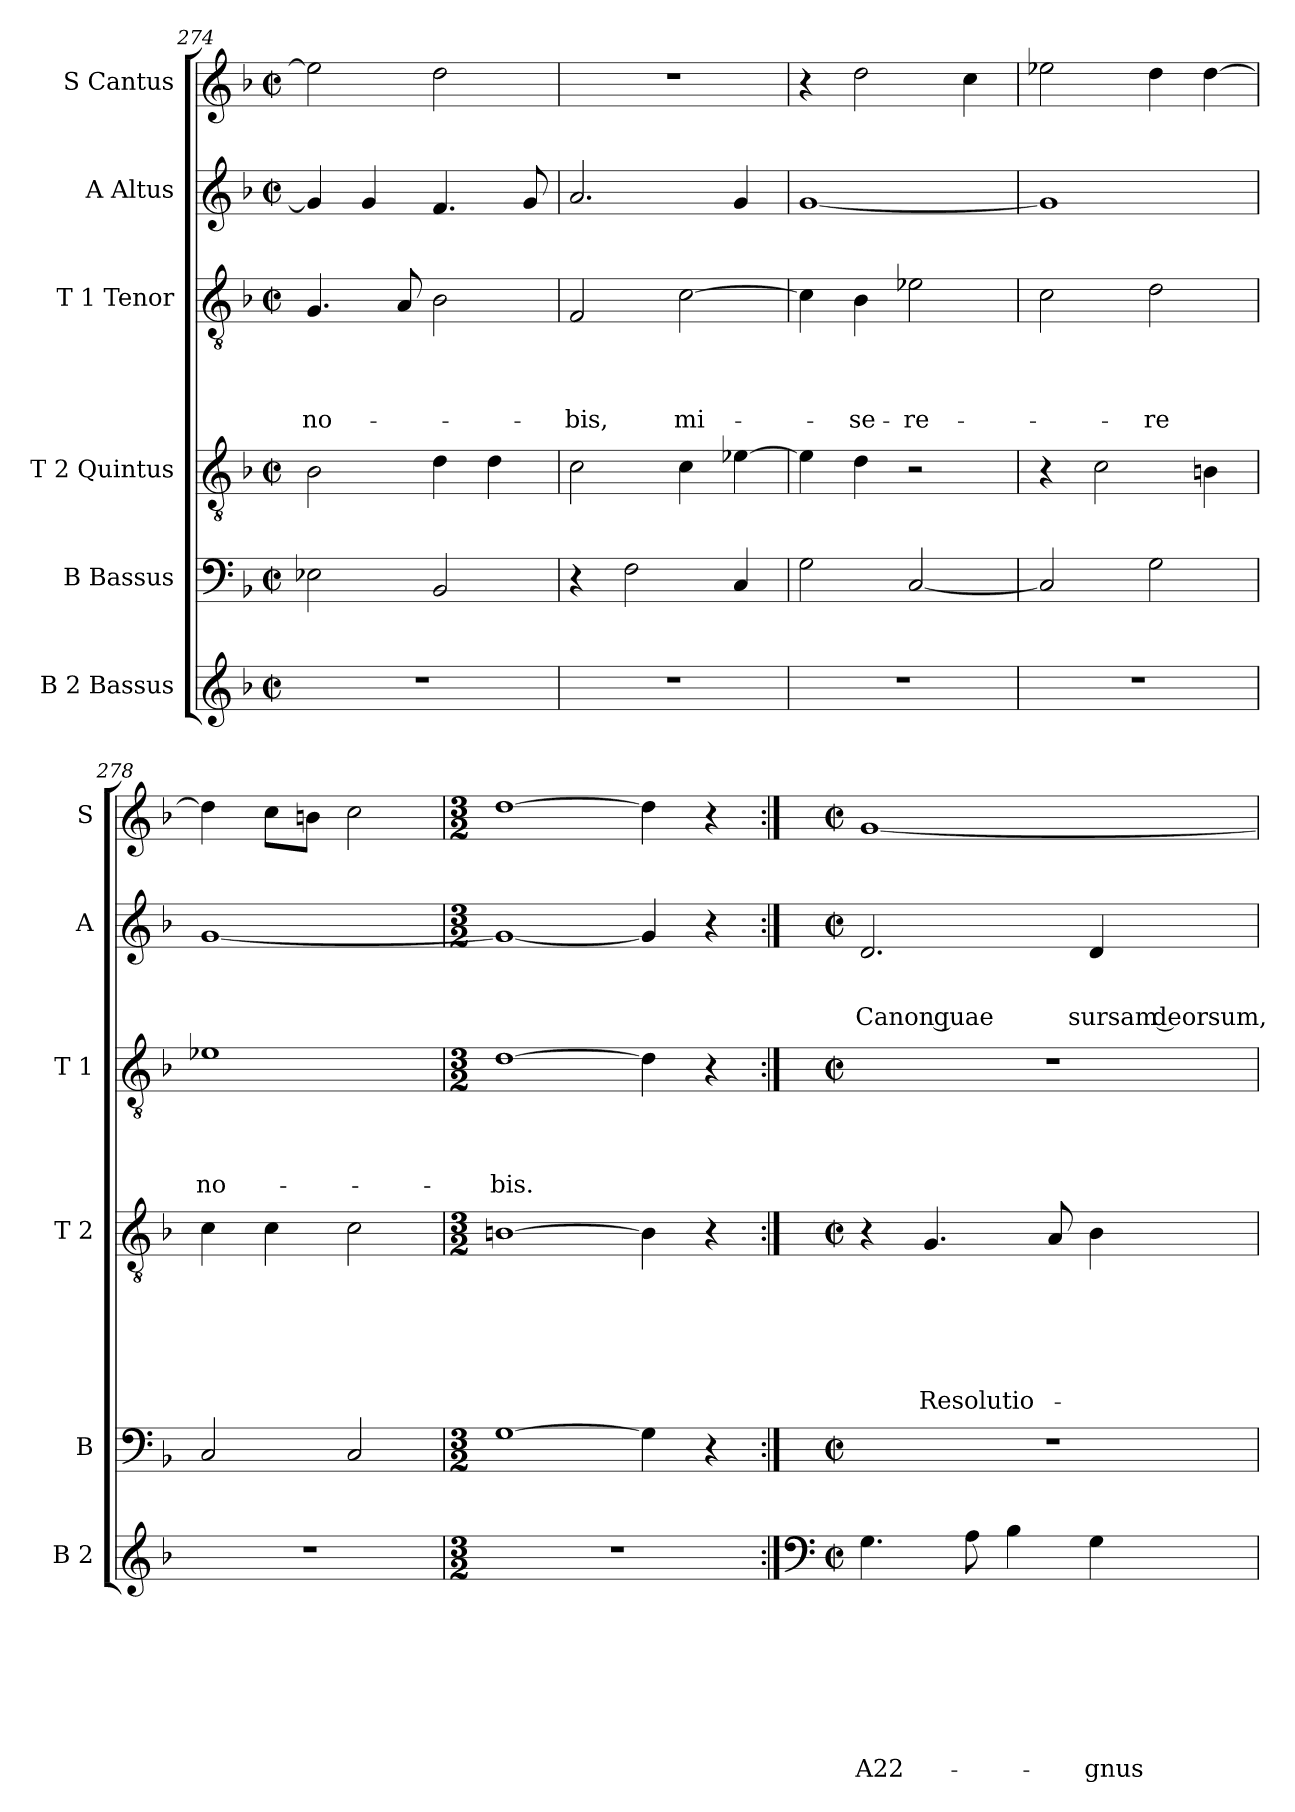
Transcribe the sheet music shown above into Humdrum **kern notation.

**kern	**text	**text	**text	**text	**text	**text	**text	**text	**kern	**kern	**text	**text	**text	**text	**text	**text	**kern	**text	**text	**text	**text	**kern	**text	**text	**text	**kern
*part6	*part6	*part6	*part6	*part6	*part6	*part6	*part6	*part6	*part5	*part4	*part4	*part4	*part4	*part4	*part4	*part4	*part3	*part3	*part3	*part3	*part3	*part2	*part2	*part2	*part2	*part1
*staff6	*staff6	*staff6	*staff6	*staff6	*staff6	*staff6	*staff6	*staff6	*staff5	*staff4	*staff4	*staff4	*staff4	*staff4	*staff4	*staff4	*staff3	*staff3	*staff3	*staff3	*staff3	*staff2	*staff2	*staff2	*staff2	*staff1
*I"B 2 Bassus	*	*	*	*	*	*	*	*	*I"B Bassus	*I"T 2 Quintus	*	*	*	*	*	*	*I"T 1 Tenor	*	*	*	*	*I"A Altus	*	*	*	*I"S Cantus
*I'B 2	*	*	*	*	*	*	*	*	*I'B	*I'T 2	*	*	*	*	*	*	*I'T 1	*	*	*	*	*I'A	*	*	*	*I'S
!!LO:LB:g=z
*clefG2	*	*	*	*	*	*	*	*	*clefF4	*clefGv2	*	*	*	*	*	*	*clefGv2	*	*	*	*	*clefG2	*	*	*	*clefG2
*k[b-]	*	*	*	*	*	*	*	*	*k[b-]	*k[b-]	*	*	*	*	*	*	*k[b-]	*	*	*	*	*k[b-]	*	*	*	*k[b-]
*F:	*	*	*	*	*	*	*	*	*F:	*F:	*	*	*	*	*	*	*F:	*	*	*	*	*F:	*	*	*	*F:
*M2/2	*	*	*	*	*	*	*	*	*M2/2	*M2/2	*	*	*	*	*	*	*M2/2	*	*	*	*	*M2/2	*	*	*	*M2/2
*met(c|)	*	*	*	*	*	*	*	*	*met(c|)	*met(c|)	*	*	*	*	*	*	*met(c|)	*	*	*	*	*met(c|)	*	*	*	*met(c|)
=274	=274	=274	=274	=274	=274	=274	=274	=274	=274	=274	=274	=274	=274	=274	=274	=274	=274	=274	=274	=274	=274	=274	=274	=274	=274	=274
!	!	!	!	!	!	!	!	!	!	!	!	!	!	!	!	!	!	!	!	!	!LO:LY:b	!	!	!	!	!
1r	.	.	.	.	.	.	.	.	2E-X\	2B-\	.	.	.	.	.	.	4.G/	.	.	.	no-	4g/]	.	.	.	2ee-\]
.	.	.	.	.	.	.	.	.	.	.	.	.	.	.	.	.	.	.	.	.	.	4g/	.	.	.	.
.	.	.	.	.	.	.	.	.	.	.	.	.	.	.	.	.	8A/	.	.	.	.	.	.	.	.	.
.	.	.	.	.	.	.	.	.	2BB-/	4d\	.	.	.	.	.	.	2B-\	.	.	.	.	4.f/	.	.	.	2dd\
.	.	.	.	.	.	.	.	.	.	4d\	.	.	.	.	.	.	.	.	.	.	.	.	.	.	.	.
.	.	.	.	.	.	.	.	.	.	.	.	.	.	.	.	.	.	.	.	.	.	8g/	.	.	.	.
=275	=275	=275	=275	=275	=275	=275	=275	=275	=275	=275	=275	=275	=275	=275	=275	=275	=275	=275	=275	=275	=275	=275	=275	=275	=275	=275
!	!	!	!	!	!	!	!	!	!	!	!	!	!	!	!	!	!	!	!	!	!LO:LY:b	!	!	!	!	!
1r	.	.	.	.	.	.	.	.	4r	2c\	.	.	.	.	.	.	2F/	.	.	.	-bis,	2.a/	.	.	.	1r
.	.	.	.	.	.	.	.	.	2F\	.	.	.	.	.	.	.	.	.	.	.	.	.	.	.	.	.
!	!	!	!	!	!	!	!	!	!	!	!	!	!	!	!	!	!	!	!	!	!LO:LY:b	!	!	!	!	!
.	.	.	.	.	.	.	.	.	.	4c\	.	.	.	.	.	.	[>2c\	.	.	.	mi-	.	.	.	.	.
.	.	.	.	.	.	.	.	.	4C/	[>4e-X\	.	.	.	.	.	.	.	.	.	.	.	4g/	.	.	.	.
=276	=276	=276	=276	=276	=276	=276	=276	=276	=276	=276	=276	=276	=276	=276	=276	=276	=276	=276	=276	=276	=276	=276	=276	=276	=276	=276
1r	.	.	.	.	.	.	.	.	2G\	4e-\]	.	.	.	.	.	.	4c\]	.	.	.	.	[<1g	.	.	.	4r
!	!	!	!	!	!	!	!	!	!	!	!	!	!	!	!	!	!	!	!	!	!LO:LY:b	!	!	!	!	!
.	.	.	.	.	.	.	.	.	.	4d\	.	.	.	.	.	.	4B-\	.	.	.	-se-	.	.	.	.	2dd\
!	!	!	!	!	!	!	!	!	!	!	!	!	!	!	!	!	!	!	!	!	!LO:LY:b	!	!	!	!	!
.	.	.	.	.	.	.	.	.	[<2C/	2r	.	.	.	.	.	.	2e-X\	.	.	.	-re-	.	.	.	.	.
.	.	.	.	.	.	.	.	.	.	.	.	.	.	.	.	.	.	.	.	.	.	.	.	.	.	4cc\
=277	=277	=277	=277	=277	=277	=277	=277	=277	=277	=277	=277	=277	=277	=277	=277	=277	=277	=277	=277	=277	=277	=277	=277	=277	=277	=277
1r	.	.	.	.	.	.	.	.	2C/]	4r	.	.	.	.	.	.	2c\	.	.	.	.	1g]	.	.	.	2ee-X\
.	.	.	.	.	.	.	.	.	.	2c\	.	.	.	.	.	.	.	.	.	.	.	.	.	.	.	.
!	!	!	!	!	!	!	!	!	!	!	!	!	!	!	!	!	!	!	!	!	!LO:LY:b	!	!	!	!	!
.	.	.	.	.	.	.	.	.	2G\	.	.	.	.	.	.	.	2d\	.	.	.	-re	.	.	.	.	4dd\
.	.	.	.	.	.	.	.	.	.	4Bn\	.	.	.	.	.	.	.	.	.	.	.	.	.	.	.	[>4dd\
=278	=278	=278	=278	=278	=278	=278	=278	=278	=278	=278	=278	=278	=278	=278	=278	=278	=278	=278	=278	=278	=278	=278	=278	=278	=278	=278
!	!	!	!	!	!	!	!	!	!	!	!	!	!	!	!	!	!	!	!	!	!LO:LY:b	!	!	!	!	!
1r	.	.	.	.	.	.	.	.	2C/	4c\	.	.	.	.	.	.	1e-X	.	.	.	no-	[<1g	.	.	.	4dd\]
.	.	.	.	.	.	.	.	.	.	4c\	.	.	.	.	.	.	.	.	.	.	.	.	.	.	.	8cc\L
.	.	.	.	.	.	.	.	.	.	.	.	.	.	.	.	.	.	.	.	.	.	.	.	.	.	8bn\J
.	.	.	.	.	.	.	.	.	2C/	2c\	.	.	.	.	.	.	.	.	.	.	.	.	.	.	.	2cc\
=279	=279	=279	=279	=279	=279	=279	=279	=279	=279	=279	=279	=279	=279	=279	=279	=279	=279	=279	=279	=279	=279	=279	=279	=279	=279	=279
*M3/2	*	*	*	*	*	*	*	*	*M3/2	*M3/2	*	*	*	*	*	*	*M3/2	*	*	*	*	*M3/2	*	*	*	*M3/2
!	!	!	!	!	!	!	!	!	!	!	!	!	!	!	!	!	!	!	!	!	!LO:LY:b	!	!	!	!	!
1.r	.	.	.	.	.	.	.	.	[>1G	[>1Bn	.	.	.	.	.	.	[>1d	.	.	.	-bis.	1g_	.	.	.	[>1dd
.	.	.	.	.	.	.	.	.	4G\]	4B\]	.	.	.	.	.	.	4d\]	.	.	.	.	4g/]	.	.	.	4dd\]
.	.	.	.	.	.	.	.	.	4r	4r	.	.	.	.	.	.	4r	.	.	.	.	4r	.	.	.	4r
!!LO:PB:g=z
=280:|!	=280:|!	=280:|!	=280:|!	=280:|!	=280:|!	=280:|!	=280:|!	=280:|!	=280:|!	=280:|!	=280:|!	=280:|!	=280:|!	=280:|!	=280:|!	=280:|!	=280:|!	=280:|!	=280:|!	=280:|!	=280:|!	=280:|!	=280:|!	=280:|!	=280:|!	=280:|!
*clefF4	*	*	*	*	*	*	*	*	*	*	*	*	*	*	*	*	*	*	*	*	*	*	*	*	*	*
*M2/2	*	*	*	*	*	*	*	*	*M2/2	*M2/2	*	*	*	*	*	*	*M2/2	*	*	*	*	*M2/2	*	*	*	*M2/2
*met(c|)	*	*	*	*	*	*	*	*	*met(c|)	*met(c|)	*	*	*	*	*	*	*met(c|)	*	*	*	*	*met(c|)	*	*	*	*met(c|)
!	!	!	!	!	!	!	!	!LO:LY:b	!	!	!	!	!	!	!	!	!	!	!	!	!	!	!	!	!LO:LY:b	!
4.G\	.	.	.	.	.	.	.	A22-	1r	4r	.	.	.	.	.	.	1r	.	.	.	.	2.d/	.	.	Canon quae	[<1g
!	!	!	!	!	!	!	!	!	!	!	!	!	!	!	!	!LO:LY:b	!	!	!	!	!	!	!	!	!	!
.	.	.	.	.	.	.	.	.	.	4.G/	.	.	.	.	.	Resolutio-	.	.	.	.	.	.	.	.	.	.
8A\	.	.	.	.	.	.	.	.	.	.	.	.	.	.	.	.	.	.	.	.	.	.	.	.	.	.
4B-\	.	.	.	.	.	.	.	.	.	.	.	.	.	.	.	.	.	.	.	.	.	.	.	.	.	.
.	.	.	.	.	.	.	.	.	.	8A/	.	.	.	.	.	.	.	.	.	.	.	.	.	.	.	.
!	!	!	!	!	!	!	!	!LO:LY:b	!	!	!	!	!	!	!	!	!	!	!	!	!	!	!	!	!LO:LY:b	!
4G\	.	.	.	.	.	.	.	-gnus	.	4B-\	.	.	.	.	.	.	.	.	.	.	.	4d/	.	.	sursam deorsum,	.
=	=	=	=	=	=	=	=	=	=	=	=	=	=	=	=	=	=	=	=	=	=	=	=	=	=	=
*-	*-	*-	*-	*-	*-	*-	*-	*-	*-	*-	*-	*-	*-	*-	*-	*-	*-	*-	*-	*-	*-	*-	*-	*-	*-	*-
